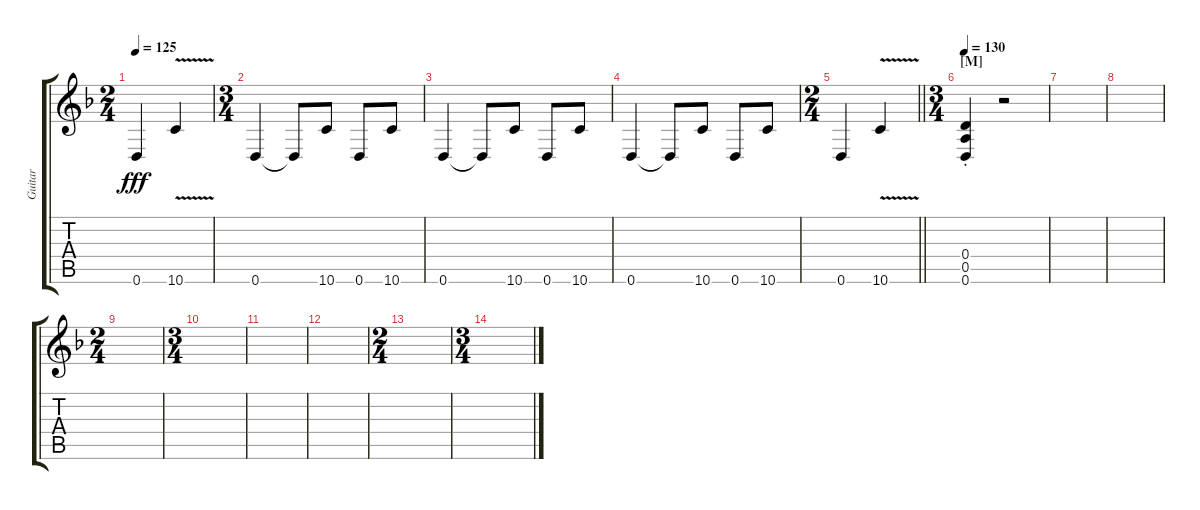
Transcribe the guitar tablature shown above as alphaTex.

\track ("Guitar" "Guitar") {instrument electricguitarclean}
\staff {score tabs}
\tuning (E4 B3 G3 D3 A2 D2) {hide}
\ts (2 4)
\tempo 125
\clef g2
\ks dminor
0.6.4{dy fff} 10.6{v}.4 |
\ts (3 4)
0.6.4 0.6{t}.8 10.6.8 0.6.8 10.6.8 |
0.6.4 0.6{t}.8 10.6.8 0.6.8 10.6.8 |
0.6.4 0.6{t}.8 10.6.8 0.6.8 10.6.8 |
\ts (2 4)
\barLineRight lightlight
0.6.4 10.6{v}.4 |
\ts (3 4)
\section ("" "[M]")
\tempo 130
(0.4{st} 0.5{st} 0.6{st}).4{balance 16} r.2 |
|
|
\ts (2 4)
|
\ts (3 4)
|
|
|
\ts (2 4)
|
\ts (3 4)
